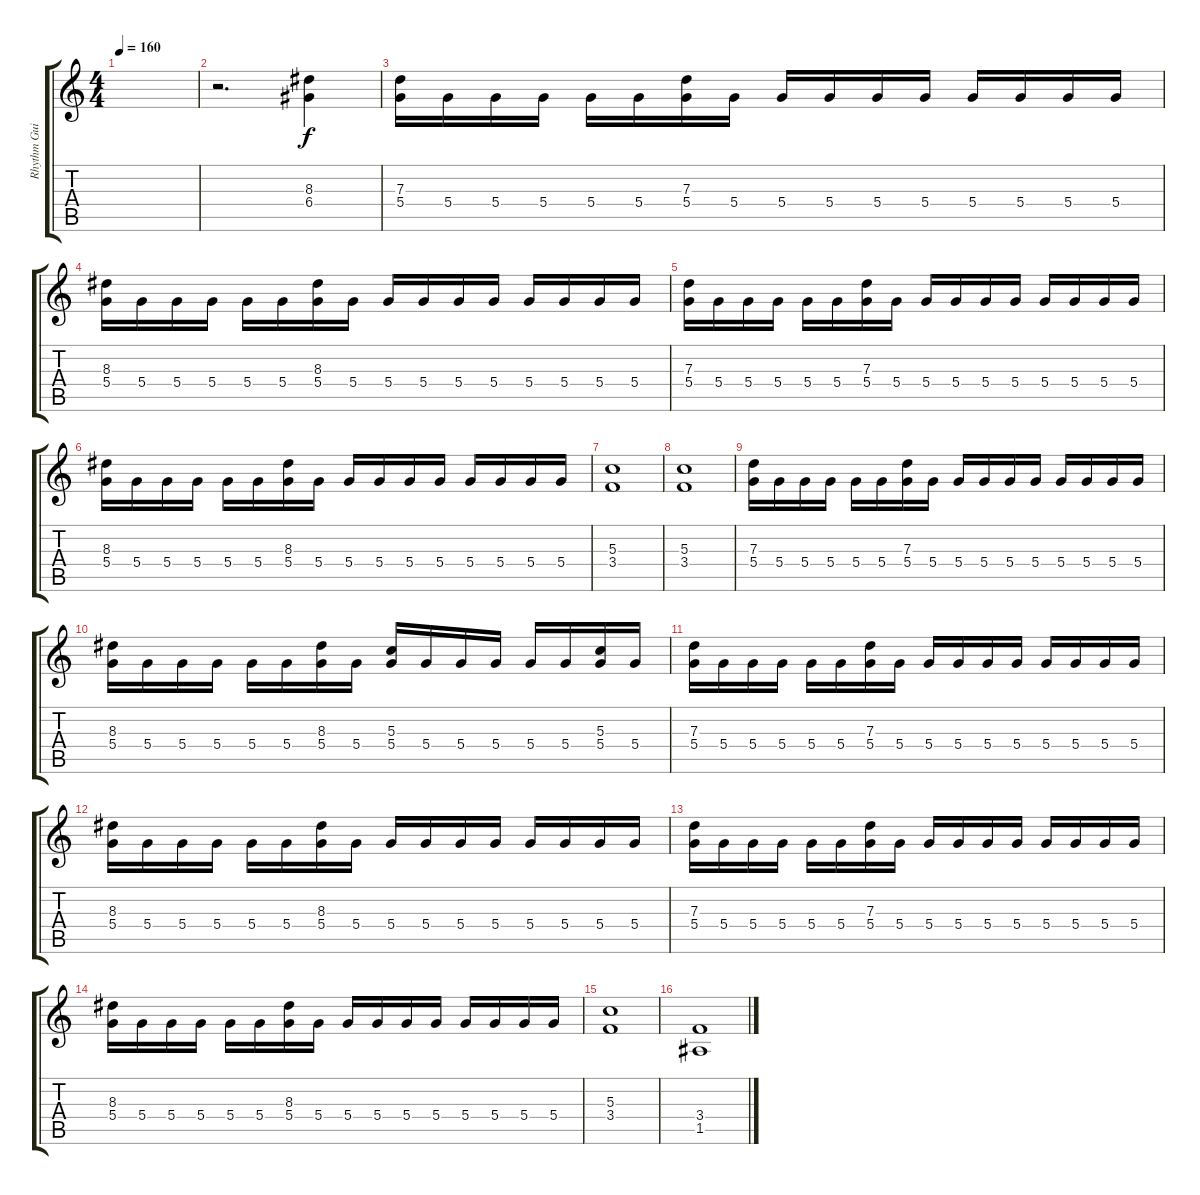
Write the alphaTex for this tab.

\track ("Rhythm Guitar" "Rhythm Gui") {instrument distortionguitar}
\staff {score tabs}
\tuning (E4 B3 G3 D3 A2 E2) {hide}
\ts (4 4)
\tempo 160
\clef g2
\ks c
|
r.2{d} (8.3 6.4).4 |
(7.3 5.4).16 5.4.16 5.4.16 5.4.16 5.4.16 5.4.16 (7.3 5.4).16 5.4.16 5.4.16 5.4.16 5.4.16 5.4.16 5.4.16 5.4.16 5.4.16 5.4.16 |
(8.3 5.4).16 5.4.16 5.4.16 5.4.16 5.4.16 5.4.16 (8.3 5.4).16 5.4.16 5.4.16 5.4.16 5.4.16 5.4.16 5.4.16 5.4.16 5.4.16 5.4.16 |
(7.3 5.4).16 5.4.16 5.4.16 5.4.16 5.4.16 5.4.16 (7.3 5.4).16 5.4.16 5.4.16 5.4.16 5.4.16 5.4.16 5.4.16 5.4.16 5.4.16 5.4.16 |
(8.3 5.4).16 5.4.16 5.4.16 5.4.16 5.4.16 5.4.16 (8.3 5.4).16 5.4.16 5.4.16 5.4.16 5.4.16 5.4.16 5.4.16 5.4.16 5.4.16 5.4.16 |
(5.3 3.4).1 |
(5.3 3.4).1 |
(7.3 5.4).16 5.4.16 5.4.16 5.4.16 5.4.16 5.4.16 (7.3 5.4).16 5.4.16 5.4.16 5.4.16 5.4.16 5.4.16 5.4.16 5.4.16 5.4.16 5.4.16 |
(8.3 5.4).16 5.4.16 5.4.16 5.4.16 5.4.16 5.4.16 (8.3 5.4).16 5.4.16 (5.3 5.4).16 5.4.16 5.4.16 5.4.16 5.4.16 5.4.16 (5.3 5.4).16 5.4.16 |
(7.3 5.4).16 5.4.16 5.4.16 5.4.16 5.4.16 5.4.16 (7.3 5.4).16 5.4.16 5.4.16 5.4.16 5.4.16 5.4.16 5.4.16 5.4.16 5.4.16 5.4.16 |
(8.3 5.4).16 5.4.16 5.4.16 5.4.16 5.4.16 5.4.16 (8.3 5.4).16 5.4.16 5.4.16 5.4.16 5.4.16 5.4.16 5.4.16 5.4.16 5.4.16 5.4.16 |
(7.3 5.4).16 5.4.16 5.4.16 5.4.16 5.4.16 5.4.16 (7.3 5.4).16 5.4.16 5.4.16 5.4.16 5.4.16 5.4.16 5.4.16 5.4.16 5.4.16 5.4.16 |
(8.3 5.4).16 5.4.16 5.4.16 5.4.16 5.4.16 5.4.16 (8.3 5.4).16 5.4.16 5.4.16 5.4.16 5.4.16 5.4.16 5.4.16 5.4.16 5.4.16 5.4.16 |
(5.3 3.4).1 |
(3.4 1.5).1
